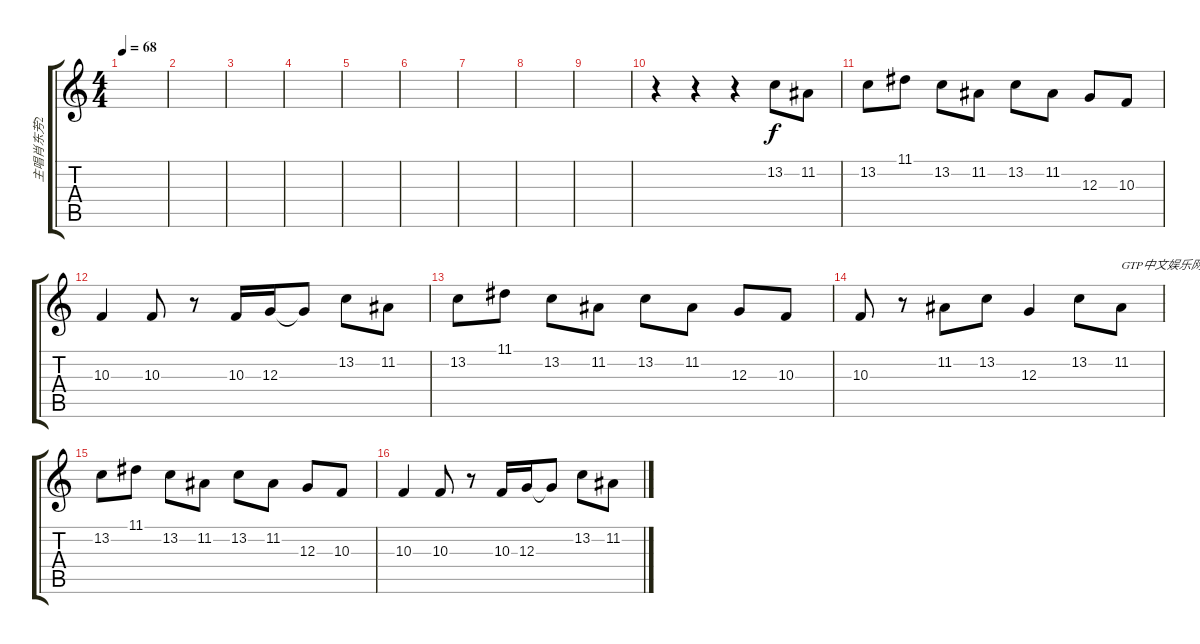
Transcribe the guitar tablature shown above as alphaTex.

\track ("主唱肖东芳2" "主唱肖东芳2") {instrument stringensemble1}
\staff {score tabs}
\tuning (E4 B3 G3 D3 A2 E2) {hide}
\ts (4 4)
\tempo 68
\clef g2
\ks c
|
|
|
|
|
|
|
|
|
r.4 r.4 r.4 13.2.8 11.2.8 |
13.2.8 11.1.8 13.2.8 11.2.8 13.2.8 11.2.8 12.3.8 10.3.8 |
10.3.4 10.3.8 r.8 10.3.16 12.3.16 12.3{t}.8 13.2.8 11.2.8 |
13.2.8 11.1.8 13.2.8 11.2.8 13.2.8 11.2.8 12.3.8 10.3.8 |
10.3.8 r.8 11.2.8 13.2.8 12.3.4 13.2.8 11.2.8{txt "GTP中文娱乐网为您提供优秀的谱子"} |
13.2.8 11.1.8 13.2.8 11.2.8 13.2.8 11.2.8 12.3.8 10.3.8 |
10.3.4 10.3.8 r.8 10.3.16 12.3.16 12.3{t}.8 13.2.8 11.2.8
